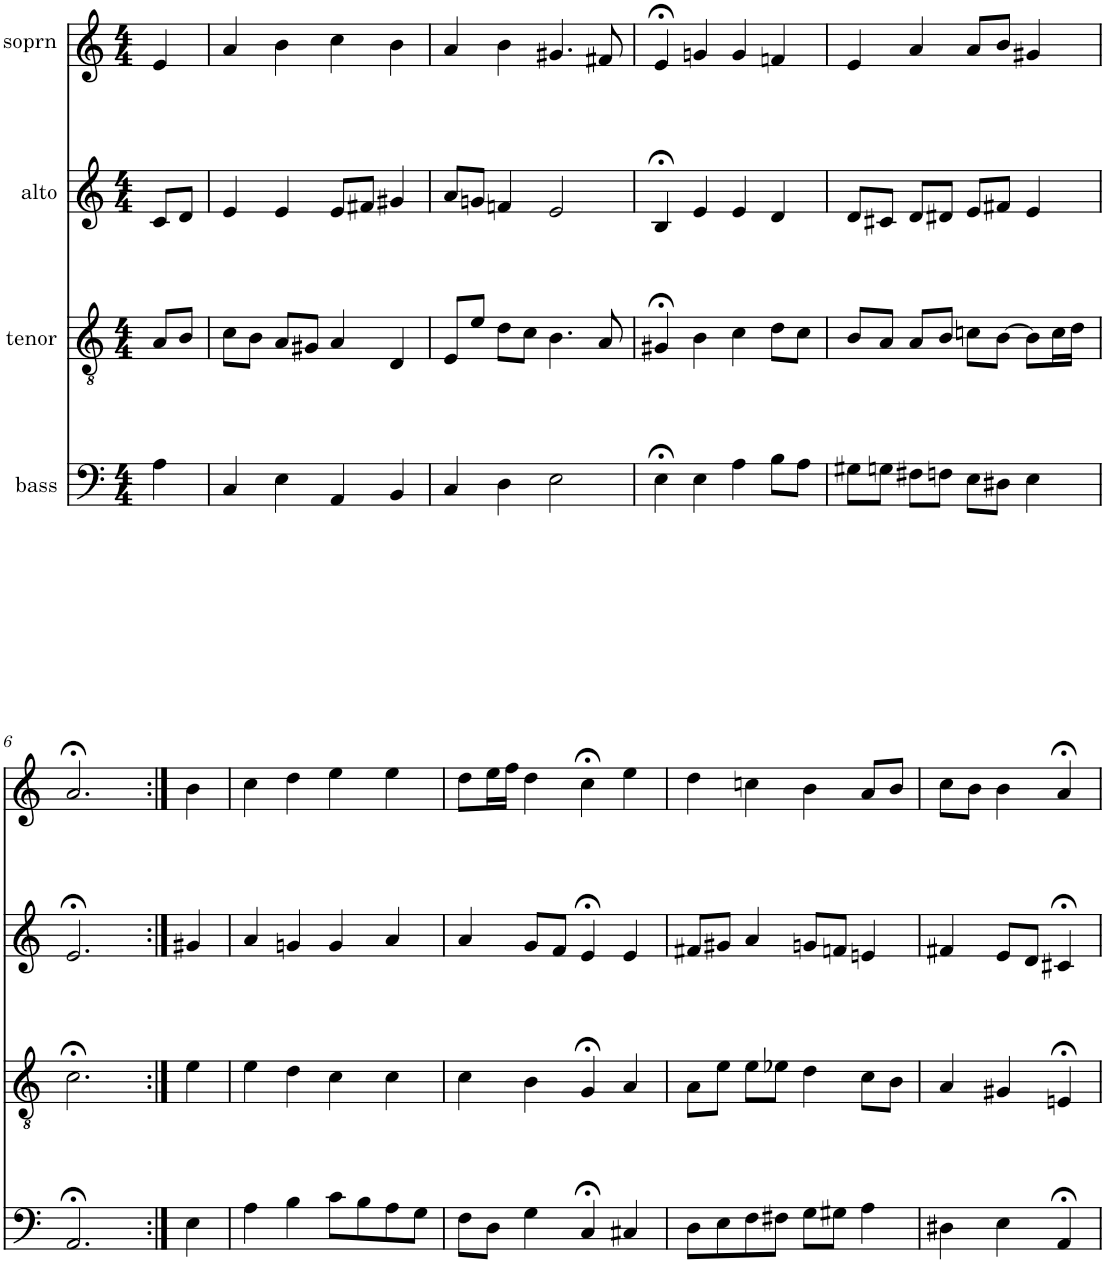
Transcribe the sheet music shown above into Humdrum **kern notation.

**kern	**kern	**kern	**kern
*part4	*part3	*part2	*part1
*staff4	*staff3	*staff2	*staff1
*I"bass	*I"tenor	*I"alto	*I"soprn
*clefF4	*clefGv2	*clefG2	*clefG2
*k[]	*k[]	*k[]	*k[]
*M4/4	*M4/4	*M4/4	*M4/4
=1	=1	=1	=1
4A\	8A/L	8c/L	4e/
.	8B/J	8d/J	.
=2	=2	=2	=2
4C/	8c\L	4e/	4a/
.	8B\J	.	.
4E\	8A/L	4e/	4b\
.	8G#X/J	.	.
4AA/	4A/	8e/L	4cc\
.	.	8f#X/J	.
4BB/	4D/	4g#X/	4b\
=3	=3	=3	=3
4C/	8E/L	8a/L	4a/
.	8e/J	8gn/J	.
4D\	8d\L	4fn/	4b\
.	8c\J	.	.
2E\	4.B\	2e/	4.g#X/
.	8A/	.	8f#X/
=4	=4	=4	=4
4E;<\	4G#X;</	4B;</	4e;</
4E\	4B\	4e/	4gn/
4A\	4c\	4e/	4g/
8B\L	8d\L	4d/	4fn/
8A\J	8c\J	.	.
=5	=5	=5	=5
8G#X\L	8B/L	8d/L	4e/
8Gn\J	8A/J	8c#X/J	.
8F#X\L	8A/L	8d/L	4a/
8Fn\J	8B/J	8d#X/J	.
8E\L	8cn\L	8e/L	8a/L
8D#X\J	[8B\J	8f#X/J	8b/J
4E\	8B\L]	4e/	4g#X/
.	16c\L	.	.
.	16d\JJ	.	.
!!LO:LB:g=z
=6	=6	=6	=6
2.AA;</	2.c;<\	2.e;</	2.a;</
=7:|!	=7:|!	=7:|!	=7:|!
4E\	4e\	4g#X/	4b\
=8	=8	=8	=8
4A\	4e\	4a/	4cc\
4B\	4d\	4gn/	4dd\
8c\L	4c\	4g/	4ee\
8B\	.	.	.
8A\	4c\	4a/	4ee\
8G\J	.	.	.
=9	=9	=9	=9
8F\L	4c\	4a/	8dd\L
8D\J	.	.	16ee\L
.	.	.	16ff\JJ
4G\	4B\	8g/L	4dd\
.	.	8f/J	.
4C;</	4G;</	4e;</	4cc;<\
4C#X/	4A/	4e/	4ee\
=10	=10	=10	=10
8D\L	8A\L	8f#X/L	4dd\
8E\	8e\J	8g#X/J	.
8F\	8e\L	4a/	4ccn\
8F#X\J	8e-X\J	.	.
8G\L	4d\	8gn/L	4b\
8G#X\J	.	8fn/J	.
4A\	8c\L	4en/	8a/L
.	8B\J	.	8b/J
=11	=11	=11	=11
4D#X\	4A/	4f#X/	8cc\L
.	.	.	8b\J
4E\	4G#X/	8e/L	4b\
.	.	8d/J	.
4AA;</	4En;</	4c#X;</	4a;</
=	=	=	=
*-	*-	*-	*-
